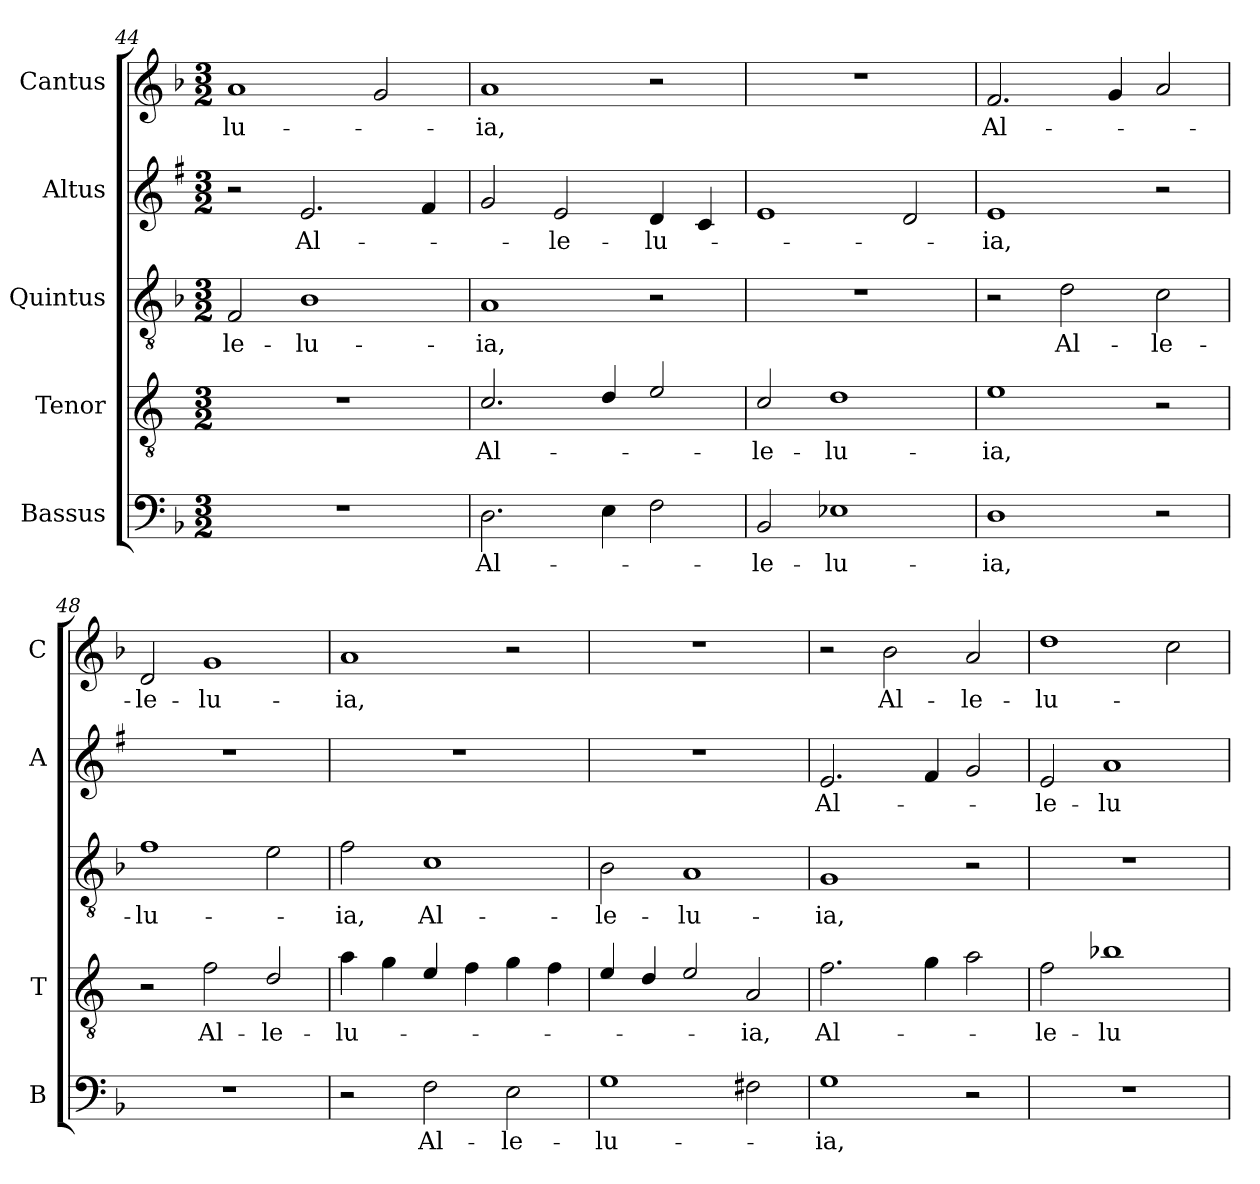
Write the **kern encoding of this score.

**kern	**text	**kern	**text	**kern	**text	**kern	**text	**kern	**text
*part5	*part5	*part4	*part4	*part3	*part3	*part2	*part2	*part1	*part1
*staff5	*staff5	*staff4	*staff4	*staff3	*staff3	*staff2	*staff2	*staff1	*staff1
*I"Bassus	*	*I"Tenor	*	*I"Quintus	*	*I"Altus	*	*I"Cantus	*
*I'B	*	*I'T	*	*	*	*I'A	*	*I'C	*
*clefF4	*	*clefGv2	*	*clefGv2	*	*clefG2	*	*clefG2	*
*	*	*ITrd4c7	*	*	*	*ITrd1c2	*	*	*
*k[b-]	*	*k[b-]	*	*k[b-]	*	*k[b-]	*	*k[b-]	*
*F:	*	*F:	*	*F:	*	*F:	*	*F:	*
*M3/2	*	*M3/2	*	*M3/2	*	*M3/2	*	*M3/2	*
=44	=44	=44	=44	=44	=44	=44	=44	=44	=44
!	!	!	!	!	!LO:LY:b	!	!	!	!LO:LY:b
1.r	.	1.r	.	2F/	-le-	2r	.	1a	-lu-
!	!	!	!	!	!LO:LY:b	!	!LO:LY:b	!	!
.	.	.	.	1B-	-lu-	2.d/	Al-	.	.
.	.	.	.	.	.	.	.	2g/	.
.	.	.	.	.	.	4e/	.	.	.
=45	=45	=45	=45	=45	=45	=45	=45	=45	=45
!	!LO:LY:b	!	!LO:LY:b	!	!LO:LY:b	!	!	!	!LO:LY:b
2.D\	Al-	2.F/	Al-	1A	-ia,	2f/	.	1a	-ia,
!	!	!	!	!	!	!	!LO:LY:b	!	!
.	.	.	.	.	.	2d/	-le-	.	.
4E\	.	4G/	.	.	.	.	.	.	.
!	!	!	!	!	!	!	!LO:LY:b	!	!
2F\	.	2A/	.	2r	.	4c/	-lu-	2r	.
.	.	.	.	.	.	4B-/	.	.	.
=46	=46	=46	=46	=46	=46	=46	=46	=46	=46
!	!LO:LY:b	!	!LO:LY:b	!	!	!	!	!	!
2BB-/	-le-	2F/	-le-	1.r	.	1d	.	1.r	.
!	!LO:LY:b	!	!LO:LY:b	!	!	!	!	!	!
1E-X	-lu-	1G	-lu-	.	.	.	.	.	.
.	.	.	.	.	.	2c/	.	.	.
=47	=47	=47	=47	=47	=47	=47	=47	=47	=47
!	!LO:LY:b	!	!LO:LY:b	!	!	!	!LO:LY:b	!	!LO:LY:b
1D	-ia,	1A	-ia,	2r	.	1d	-ia,	2.f/	Al-
!	!	!	!	!	!LO:LY:b	!	!	!	!
.	.	.	.	2d\	Al-	.	.	.	.
.	.	.	.	.	.	.	.	4g/	.
!	!	!	!	!	!LO:LY:b	!	!	!	!
2r	.	2r	.	2c\	-le-	2r	.	2a/	.
=48	=48	=48	=48	=48	=48	=48	=48	=48	=48
!	!	!	!	!	!LO:LY:b	!	!	!	!LO:LY:b
1.r	.	2r	.	1f	-lu-	1.r	.	2d/	-le-
!	!	!	!LO:LY:b	!	!	!	!	!	!LO:LY:b
.	.	2B-\	Al-	.	.	.	.	1g	-lu-
!	!	!	!LO:LY:b	!	!	!	!	!	!
.	.	2G/	-le-	2e\	.	.	.	.	.
=49	=49	=49	=49	=49	=49	=49	=49	=49	=49
!	!	!	!LO:LY:b	!	!LO:LY:b	!	!	!	!LO:LY:b
2r	.	4d\	-lu-	2f\	-ia,	1.r	.	1a	-ia,
.	.	4c\	.	.	.	.	.	.	.
!	!LO:LY:b	!	!	!	!LO:LY:b	!	!	!	!
2F\	Al-	4A/	.	1c	Al-	.	.	.	.
.	.	4B-\	.	.	.	.	.	.	.
!	!LO:LY:b	!	!	!	!	!	!	!	!
2E\	-le-	4c\	.	.	.	.	.	2r	.
.	.	4B-\	.	.	.	.	.	.	.
!!LO:LB:g=z
=50	=50	=50	=50	=50	=50	=50	=50	=50	=50
!	!LO:LY:b	!	!	!	!LO:LY:b	!	!	!	!
1G	-lu-	4A/	.	2B-\	-le-	1.r	.	1.r	.
.	.	4G/	.	.	.	.	.	.	.
!	!	!	!	!	!LO:LY:b	!	!	!	!
.	.	2A/	.	1A	-lu-	.	.	.	.
!	!	!	!LO:LY:b	!	!	!	!	!	!
2F#X\	.	2D/	-ia,	.	.	.	.	.	.
=51	=51	=51	=51	=51	=51	=51	=51	=51	=51
!	!LO:LY:b	!	!LO:LY:b	!	!LO:LY:b	!	!LO:LY:b	!	!
1G	-ia,	2.B-\	Al-	1G	-ia,	2.d/	Al-	2r	.
!	!	!	!	!	!	!	!	!	!LO:LY:b
.	.	.	.	.	.	.	.	2b-\	Al-
.	.	4c\	.	.	.	4e/	.	.	.
!	!	!	!	!	!	!	!	!	!LO:LY:b
2r	.	2d\	.	2r	.	2f/	.	2a/	-le-
=52	=52	=52	=52	=52	=52	=52	=52	=52	=52
!	!	!	!LO:LY:b	!	!	!	!LO:LY:b	!	!LO:LY:b
1.r	.	2B-\	-le-	1.r	.	2d/	-le-	1dd	-lu-
!	!	!	!LO:LY:b	!	!	!	!LO:LY:b	!	!
.	.	1e-X	-lu-	.	.	1g	-lu-	.	.
.	.	.	.	.	.	.	.	2cc\	.
=	=	=	=	=	=	=	=	=	=
*-	*-	*-	*-	*-	*-	*-	*-	*-	*-
